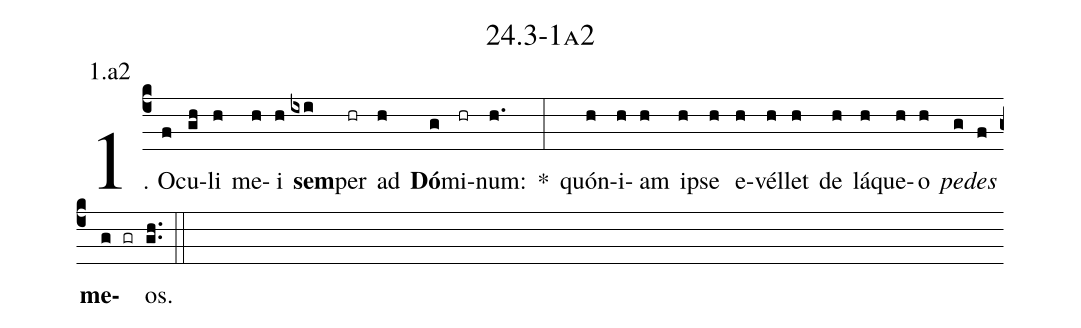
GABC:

name: 24.3-1a2;
annotation: 1.a2;
%%
(c4)1. O(f)cu(gh)li(h) me(h)i(h) <b>sem</b>(ixi)per(hr) ad(h) <b>Dó</b>(g)mi(hr)num:(h.) *(:) quón(h)i(h)am(h) ip(h)se(h) e(h)vél(h)let(h) de(h) lá(h)que(h)o(h) <i>pe</i>(g)<i>des</i>(f) <b>me</b>(g gr)os.(gh..) (::)


%E(h) u(h) o(g) u(f) a(g) e.(gh..) (::)
